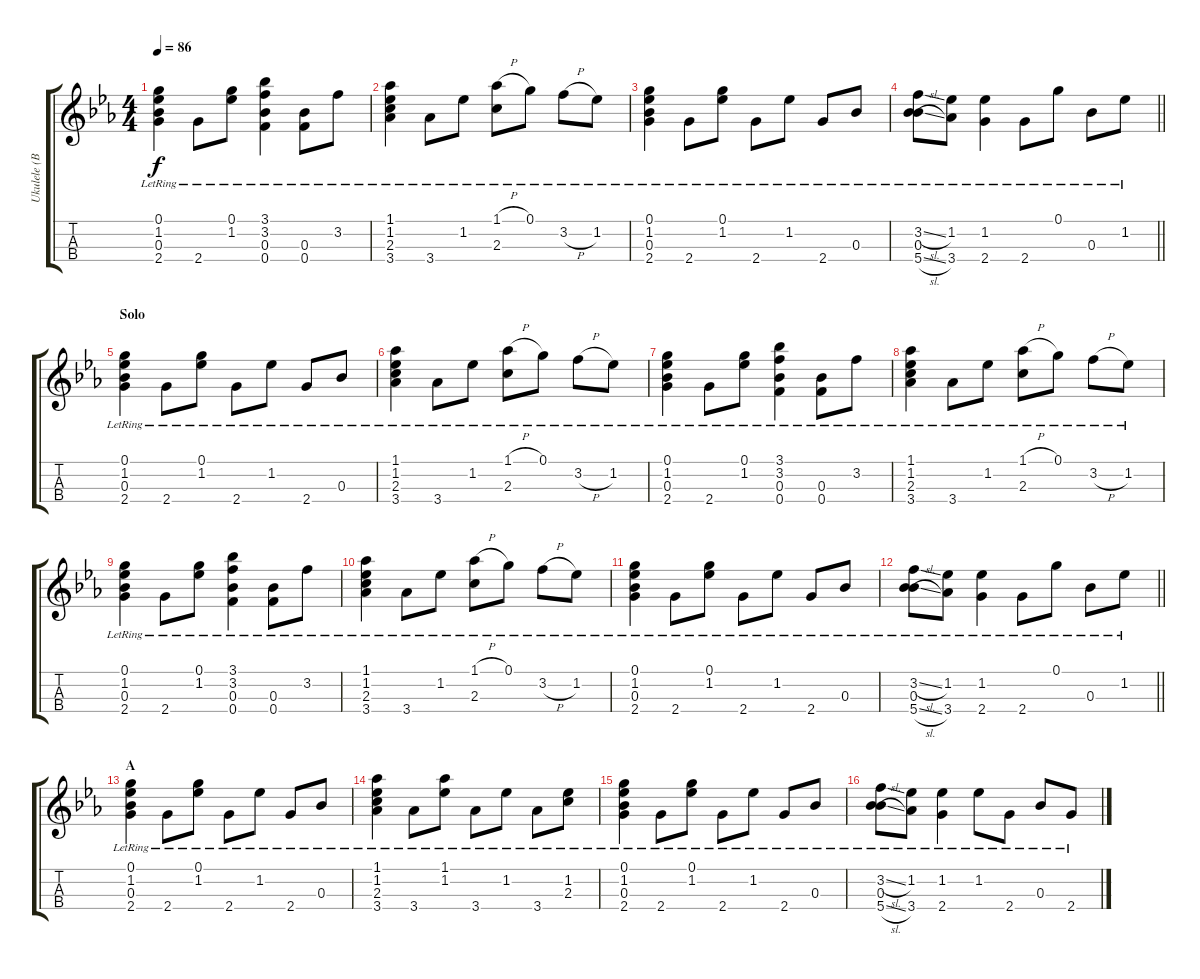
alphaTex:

\track ("Ukulele (Bb tuning)" "Ukulele (B") {instrument acousticguitarnylon}
\staff {score tabs}
\tuning (G4 D4 Bb3 F3) {hide}
\ts (4 4)
\tempo 86
\clef g2
\ks eb
(0.1{lr} 1.2{lr} 0.3{lr} 2.4{lr}).4{dy f} 2.4{lr}.8 (0.1{lr} 1.2{lr}).8 (3.1{lr} 3.2{lr} 0.3{lr} 0.4{lr}).4 (0.3{lr} 0.4{lr}).8 3.2{lr}.8 |
(1.1{lr} 1.2{lr} 2.3{lr} 3.4{lr}).4 3.4{lr}.8 1.2{lr}.8 (1.1{h lr} 2.3{lr}).8 0.1{lr}.8 3.2{h lr}.8 1.2{lr}.8 |
(0.1{lr} 1.2{lr} 0.3{lr} 2.4{lr}).4 2.4{lr}.8 (0.1{lr} 1.2{lr}).8 2.4{lr}.8 1.2{lr}.8 2.4{lr}.8 0.3{lr}.8 |
\barLineRight lightlight
(3.2{sl lr} 0.3{lr} 5.4{sl lr}).8 (1.2{lr} 3.4{lr}).8 (1.2{lr} 2.4{lr}).4 2.4{lr}.8 0.1{lr}.8 0.3{lr}.8 1.2{lr}.8 |
\section ("" "Solo")
(0.1{lr} 1.2{lr} 0.3{lr} 2.4{lr}).4 2.4{lr}.8 (0.1{lr} 1.2{lr}).8 2.4{lr}.8 1.2{lr}.8 2.4{lr}.8 0.3{lr}.8 |
(1.1{lr} 1.2{lr} 2.3{lr} 3.4{lr}).4 3.4{lr}.8 1.2{lr}.8 (1.1{h lr} 2.3{lr}).8 0.1{lr}.8 3.2{h lr}.8 1.2{lr}.8 |
(0.1{lr} 1.2{lr} 0.3{lr} 2.4{lr}).4 2.4{lr}.8 (0.1{lr} 1.2{lr}).8 (3.1{lr} 3.2{lr} 0.3{lr} 0.4{lr}).4 (0.3{lr} 0.4{lr}).8 3.2{lr}.8 |
(1.1{lr} 1.2{lr} 2.3{lr} 3.4{lr}).4 3.4{lr}.8 1.2{lr}.8 (1.1{h lr} 2.3{lr}).8 0.1{lr}.8 3.2{h lr}.8 1.2{lr}.8 |
(0.1{lr} 1.2{lr} 0.3{lr} 2.4{lr}).4 2.4{lr}.8 (0.1{lr} 1.2{lr}).8 (3.1{lr} 3.2{lr} 0.3{lr} 0.4{lr}).4 (0.3{lr} 0.4{lr}).8 3.2{lr}.8 |
(1.1{lr} 1.2{lr} 2.3{lr} 3.4{lr}).4 3.4{lr}.8 1.2{lr}.8 (1.1{h lr} 2.3{lr}).8 0.1{lr}.8 3.2{h lr}.8 1.2{lr}.8 |
(0.1{lr} 1.2{lr} 0.3{lr} 2.4{lr}).4 2.4{lr}.8 (0.1{lr} 1.2{lr}).8 2.4{lr}.8 1.2{lr}.8 2.4{lr}.8 0.3{lr}.8 |
\barLineRight lightlight
(3.2{sl lr} 0.3{lr} 5.4{sl lr}).8 (1.2{lr} 3.4{lr}).8 (1.2{lr} 2.4{lr}).4 2.4{lr}.8 0.1{lr}.8 0.3{lr}.8 1.2{lr}.8 |
\section ("" "A")
(0.1{lr} 1.2{lr} 0.3{lr} 2.4{lr}).4 2.4{lr}.8 (0.1{lr} 1.2{lr}).8 2.4{lr}.8 1.2{lr}.8 2.4{lr}.8 0.3{lr}.8 |
(1.1{lr} 1.2{lr} 2.3{lr} 3.4{lr}).4 3.4{lr}.8 (1.1{lr} 1.2{lr}).8 3.4{lr}.8 1.2{lr}.8 3.4{lr}.8 (1.2{lr} 2.3{lr}).8 |
(0.1{lr} 1.2{lr} 0.3{lr} 2.4{lr}).4 2.4{lr}.8 (0.1{lr} 1.2{lr}).8 2.4{lr}.8 1.2{lr}.8 2.4{lr}.8 0.3{lr}.8 |
(3.2{sl lr} 0.3{lr} 5.4{sl lr}).8 (1.2{lr} 3.4{lr}).8 (1.2{lr} 2.4{lr}).4 1.2{lr}.8 2.4{lr}.8 0.3{lr}.8 2.4{lr}.8
